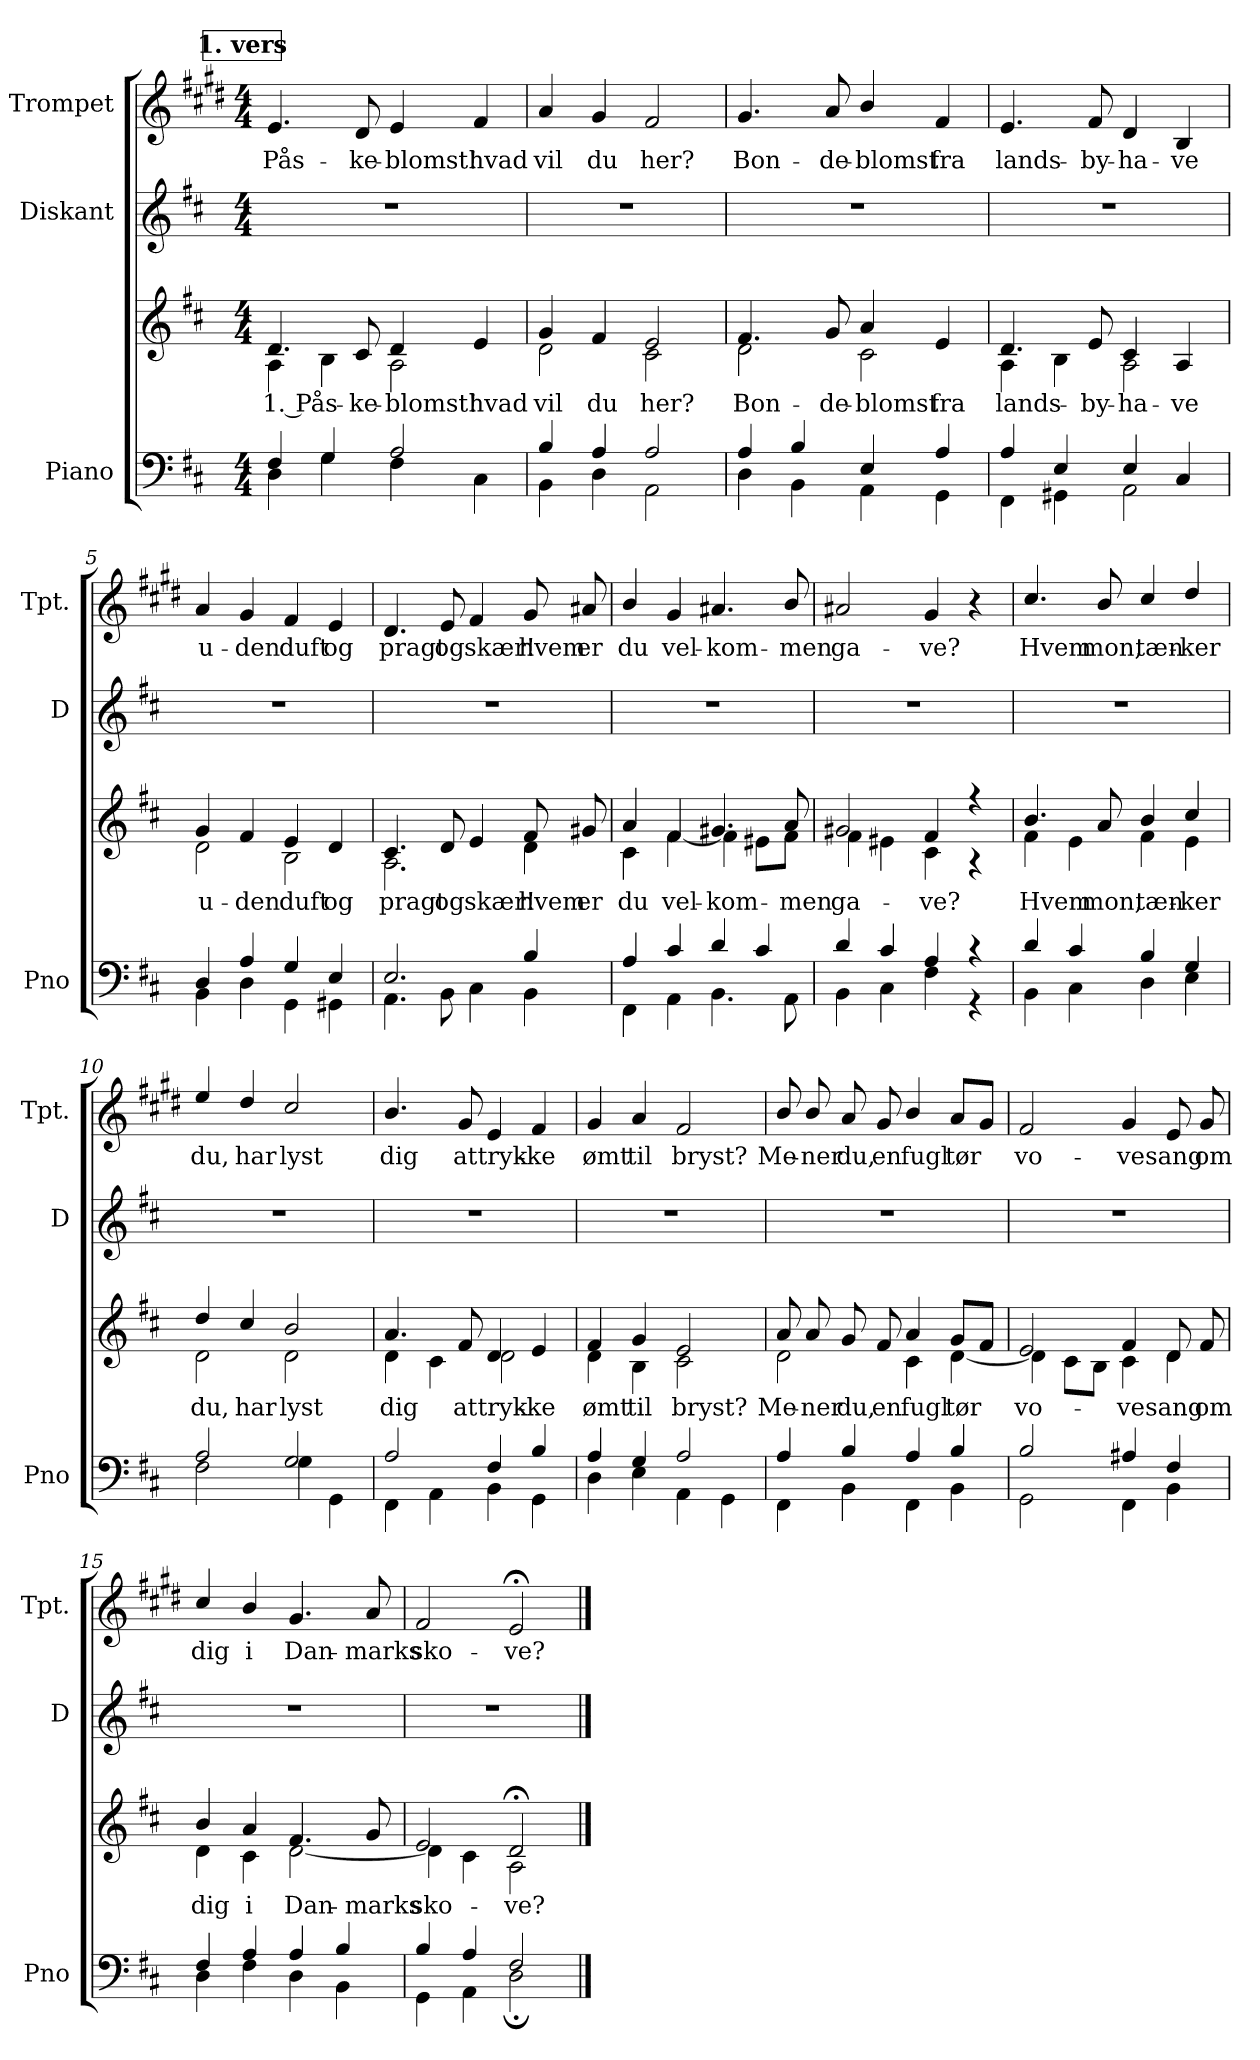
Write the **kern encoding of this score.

**kern	**kern	**text	**kern	**kern	**text
*part3	*part3	*part3	*part2	*part1	*part1
*staff4	*staff3	*staff3	*staff2	*staff1	*staff1
*I"Piano	*	*	*I"Diskant	*I"Trompet	*
*I'Pno	*	*	*I'D	*I'Tpt.	*
*clefF4	*clefG2	*	*clefG2	*clefG2	*
*	*	*	*	*ITrd1c2	*
*k[f#c#]	*k[f#c#]	*	*k[f#c#]	*k[f#c#]	*
*M4/4	*M4/4	*	*M4/4	*M4/4	*
!!LO:REH:place=s1:a:B:fs=14:t=1. vers
=1	=1	=1	=1	=1	=1
*^	*	*	*	*	*
!	!	!	!LO:LY:b	!	!	!LO:LY:b
*	*	*^	*	*	*	*
4F#/	4D\	4.d/	4A\	1. Pås-	1r	4.d/	Pås-
4G/	4G\	.	4B\	.	.	.	.
!	!	!	!	!LO:LY:b	!	!	!LO:LY:b
.	.	8c#/	.	-ke-	.	8c#/	-ke-
!	!	!	!	!LO:LY:b	!	!	!LO:LY:b
2A/	4F#\	4d/	2A\	-blomst!	.	4d/	-blomst!
!	!	!	!	!LO:LY:b	!	!	!LO:LY:b
.	4C#\	4e/	.	hvad	.	4e/	hvad
=2	=2	=2	=2	=2	=2	=2	=2
!	!	!	!	!LO:LY:b	!	!	!LO:LY:b
4B/	4BB\	4g/	2d\	vil	1r	4g/	vil
!	!	!	!	!LO:LY:b	!	!	!LO:LY:b
4A/	4D\	4f#/	.	du	.	4f#/	du
!	!	!	!	!LO:LY:b	!	!	!LO:LY:b
2A/	2AA\	2e/	2c#\	her?	.	2e/	her?
=3	=3	=3	=3	=3	=3	=3	=3
!	!	!	!	!LO:LY:b	!	!	!LO:LY:b
4A/	4D\	4.f#/	2d\	Bon-	1r	4.f#/	Bon-
4B/	4BB\	.	.	.	.	.	.
!	!	!	!	!LO:LY:b	!	!	!LO:LY:b
.	.	8g/	.	-de-	.	8g/	-de-
!	!	!	!	!LO:LY:b	!	!	!LO:LY:b
4E/	4AA\	4a/	2c#\	-blomst	.	4a/	-blomst
!	!	!	!	!LO:LY:b	!	!	!LO:LY:b
4A/	4GG\	4e/	.	fra	.	4e/	fra
=4	=4	=4	=4	=4	=4	=4	=4
!	!	!	!	!LO:LY:b	!	!	!LO:LY:b
4A/	4FF#\	4.d/	4A\	lands-	1r	4.d/	lands-
4E/	4GG#X\	.	4B\	.	.	.	.
!	!	!	!	!LO:LY:b	!	!	!LO:LY:b
.	.	8e/	.	-by-	.	8e/	-by-
!	!	!	!	!LO:LY:b	!	!	!LO:LY:b
4E/	2AA\	4c#/	2A\	-ha-	.	4c#/	-ha-
!	!	!	!	!LO:LY:b	!	!	!LO:LY:b
4C#/	.	4A/	.	-ve	.	4A/	-ve
!!LO:LB:g=z
=5	=5	=5	=5	=5	=5	=5	=5
!	!	!	!	!LO:LY:b	!	!	!LO:LY:b
4D/	4BB\	4g/	2d\	u-	1r	4g/	u-
!	!	!	!	!LO:LY:b	!	!	!LO:LY:b
4A/	4D\	4f#/	.	-den	.	4f#/	-den
!	!	!	!	!LO:LY:b	!	!	!LO:LY:b
4G/	4GG\	4e/	2B\	duft	.	4e/	duft
!	!	!	!	!LO:LY:b	!	!	!LO:LY:b
4E/	4GG#X\	4d/	.	og	.	4d/	og
=6	=6	=6	=6	=6	=6	=6	=6
!	!	!	!	!LO:LY:b	!	!	!LO:LY:b
2.E/	4.AA\	4.c#/	2.A\	pragt	1r	4.c#/	pragt
!	!	!	!	!LO:LY:b	!	!	!LO:LY:b
.	8BB\	8d/	.	og	.	8d/	og
!	!	!	!	!LO:LY:b	!	!	!LO:LY:b
.	4C#\	4e/	.	skær!	.	4e/	skær!
!	!	!	!	!LO:LY:b	!	!	!LO:LY:b
4B/	4BB\	8f#/	4d\	hvem	.	8f#/	hvem
!	!	!	!	!LO:LY:b	!	!	!LO:LY:b
.	.	8g#X/	.	er	.	8g#X/	er
=7	=7	=7	=7	=7	=7	=7	=7
!	!	!	!	!LO:LY:b	!	!	!LO:LY:b
4A/	4FF#\	4a/	4c#\	du	1r	4a/	du
!	!	!	!	!LO:LY:b	!	!	!LO:LY:b
4c#/	4AA\	4f#/	[<4f#\	vel-	.	4f#/	vel-
!	!	!	!	!LO:LY:b	!	!	!LO:LY:b
4d/	4.BB\	4.g#X/	4f#\]	-kom-	.	4.g#X/	-kom-
4c#/	.	.	8e#X\L	.	.	.	.
!	!	!	!	!LO:LY:b	!	!	!LO:LY:b
.	8AA\	8a/	8f#\J	-men	.	8a/	-men
=8	=8	=8	=8	=8	=8	=8	=8
!	!	!	!	!LO:LY:b	!	!	!LO:LY:b
4d/	4BB\	2g#X/	4f#\	ga-	1r	2g#X/	ga-
4c#/	4C#\	.	4e#X\	.	.	.	.
!	!	!	!	!LO:LY:b	!	!	!LO:LY:b
4A/	4F#\	4f#/	4c#\	-ve?	.	4f#/	-ve?
4r	4r	4r	4r	.	.	4r	.
!!LO:PB:g=z
=9	=9	=9	=9	=9	=9	=9	=9
!	!	!	!	!LO:LY:b	!	!	!LO:LY:b
4d/	4BB\	4.b/	4f#\	Hvem	1r	4.b/	Hvem
4c#/	4C#\	.	4e\	.	.	.	.
!	!	!	!	!LO:LY:b	!	!	!LO:LY:b
.	.	8a/	.	mon,	.	8a/	mon,
!	!	!	!	!LO:LY:b	!	!	!LO:LY:b
4B/	4D\	4b/	4f#\	tæn-	.	4b/	tæn-
!	!	!	!	!LO:LY:b	!	!	!LO:LY:b
4G/	4E\	4cc#/	4e\	-ker	.	4cc#/	-ker
=10	=10	=10	=10	=10	=10	=10	=10
!	!	!	!	!LO:LY:b	!	!	!LO:LY:b
2A/	2F#\	4dd/	2d\	du,	1r	4dd/	du,
!	!	!	!	!LO:LY:b	!	!	!LO:LY:b
.	.	4cc#/	.	har	.	4cc#/	har
!	!	!	!	!LO:LY:b	!	!	!LO:LY:b
2G/	4G\	2b/	2d\	lyst	.	2b/	lyst
.	4GG\	.	.	.	.	.	.
=11	=11	=11	=11	=11	=11	=11	=11
!	!	!	!	!LO:LY:b	!	!	!LO:LY:b
2A/	4FF#\	4.a/	4d\	dig	1r	4.a/	dig
.	4AA\	.	4c#\	.	.	.	.
!	!	!	!	!LO:LY:b	!	!	!LO:LY:b
.	.	8f#/	.	at	.	8f#/	at
!	!	!	!	!LO:LY:b	!	!	!LO:LY:b
4F#/	4BB\	4d/	2d\	tryk-	.	4d/	tryk-
!	!	!	!	!LO:LY:b	!	!	!LO:LY:b
4B/	4GG\	4e/	.	-ke	.	4e/	-ke
=12	=12	=12	=12	=12	=12	=12	=12
!	!	!	!	!LO:LY:b	!	!	!LO:LY:b
4A/	4D\	4f#/	4d\	ømt	1r	4f#/	ømt
!	!	!	!	!LO:LY:b	!	!	!LO:LY:b
4G/	4E\	4g/	4B\	til	.	4g/	til
!	!	!	!	!LO:LY:b	!	!	!LO:LY:b
2A/	4AA\	2e/	2c#\	bryst?	.	2e/	bryst?
.	4GG\	.	.	.	.	.	.
!!LO:LB:g=z
=13	=13	=13	=13	=13	=13	=13	=13
!	!	!	!	!LO:LY:b	!	!	!LO:LY:b
4A/	4FF#\	8a/	2d\	Me-	1r	8a/	Me-
!	!	!	!	!LO:LY:b	!	!	!LO:LY:b
.	.	8a/	.	-ner	.	8a/	-ner
!	!	!	!	!LO:LY:b	!	!	!LO:LY:b
4B/	4BB\	8g/	.	du,	.	8g/	du,
!	!	!	!	!LO:LY:b	!	!	!LO:LY:b
.	.	8f#/	.	en	.	8f#/	en
!	!	!	!	!LO:LY:b	!	!	!LO:LY:b
4A/	4FF#\	4a/	4c#\	fugl	.	4a/	fugl
!	!	!	!	!LO:LY:b	!	!	!LO:LY:b
4B/	4BB\	8g/L	[<4d\	tør	.	8g/L	tør
.	.	8f#/J	.	.	.	8f#/J	.
=14	=14	=14	=14	=14	=14	=14	=14
!	!	!	!	!LO:LY:b	!	!	!LO:LY:b
2B/	2GG\	2e/	4d\]	vo-	1r	2e/	vo-
.	.	.	8c#\L	.	.	.	.
.	.	.	8B\J	.	.	.	.
!	!	!	!	!LO:LY:b	!	!	!LO:LY:b
4A#X/	4FF#\	4f#/	4c#\	-ve	.	4f#/	-ve
!	!	!	!	!LO:LY:b	!	!	!LO:LY:b
4F#/	4BB\	8d/	4d\	sang	.	8d/	sang
!	!	!	!	!LO:LY:b	!	!	!LO:LY:b
.	.	8f#/	.	om	.	8f#/	om
=15	=15	=15	=15	=15	=15	=15	=15
!	!	!	!	!LO:LY:b	!	!	!LO:LY:b
4F#/	4D\	4b/	4d\	dig	1r	4b/	dig
!	!	!	!	!LO:LY:b	!	!	!LO:LY:b
4A/	4F#\	4a/	4c#\	i	.	4a/	i
!	!	!	!	!LO:LY:b	!	!	!LO:LY:b
4A/	4D\	4.f#/	[<2d\	Dan-	.	4.f#/	Dan-
4B/	4BB\	.	.	.	.	.	.
!	!	!	!	!LO:LY:b	!	!	!LO:LY:b
.	.	8g/	.	-marks	.	8g/	-marks
=16	=16	=16	=16	=16	=16	=16	=16
!	!	!	!	!LO:LY:b	!	!	!LO:LY:b
4B/	4GG\	2e/	4d\]	sko-	1r	2e/	sko-
4A/	4AA\	.	4c#\	.	.	.	.
!	!	!	!	!LO:LY:b	!	!	!LO:LY:b
2F#/	2D;\	2d;</	2A\	-ve?	.	2d;</	-ve?
*v	*v	*	*	*	*	*	*
*	*v	*v	*	*	*	*
==	==	==	==	==	==
*-	*-	*-	*-	*-	*-
